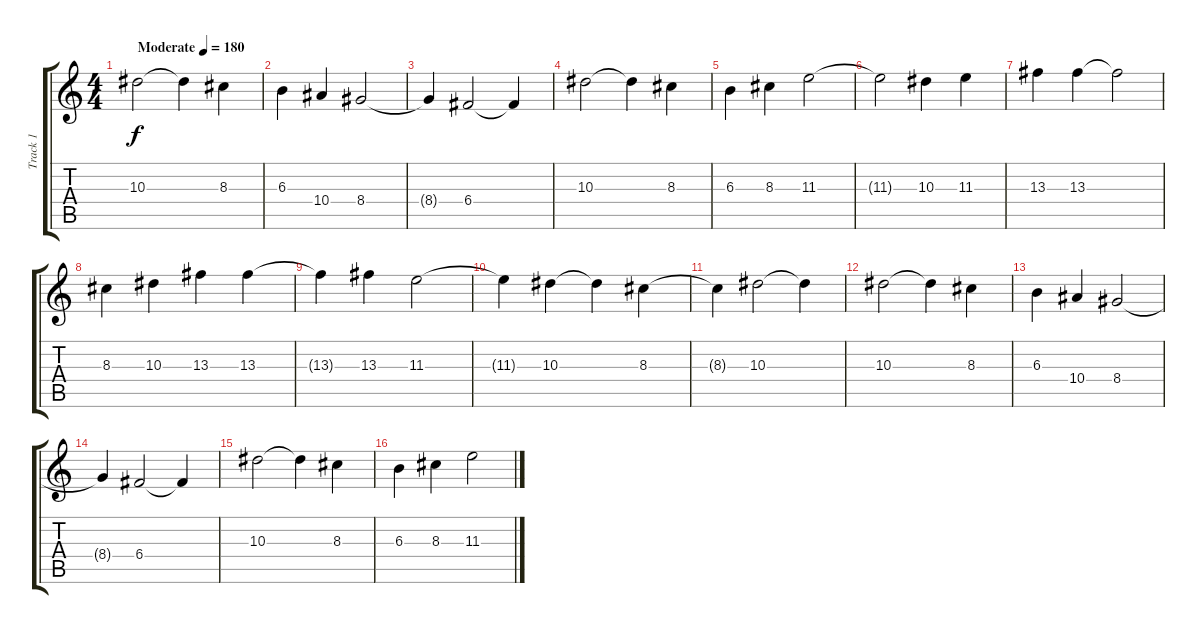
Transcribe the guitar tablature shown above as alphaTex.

\track ("Track 1" "Track 1") {instrument distortionguitar}
\staff {score tabs}
\tuning (D4 A3 F3 C3 G2 C2) {hide}
\ts (4 4)
\tempo (180 "Moderate")
\clef g2
\ks c
10.3.2{dy f instrument distortionguitar} 10.3{t}.4 8.3.4 |
6.3.4 10.4.4 8.4.2 |
8.4{t}.4 6.4.2 6.4{t}.4 |
10.3.2 10.3{t}.4 8.3.4 |
6.3.4 8.3.4 11.3.2 |
11.3{t}.2 10.3.4 11.3.4 |
13.3.4 13.3.4 13.3{t}.2 |
8.3.4 10.3.4 13.3.4 13.3.4 |
13.3{t}.4 13.3.4 11.3.2 |
11.3{t}.4 10.3.4 10.3{t}.4 8.3.4 |
8.3{t}.4 10.3.2 10.3{t}.4 |
10.3.2 10.3{t}.4 8.3.4 |
6.3.4 10.4.4 8.4.2 |
8.4{t}.4 6.4.2 6.4{t}.4 |
10.3.2 10.3{t}.4 8.3.4 |
6.3.4 8.3.4 11.3.2
